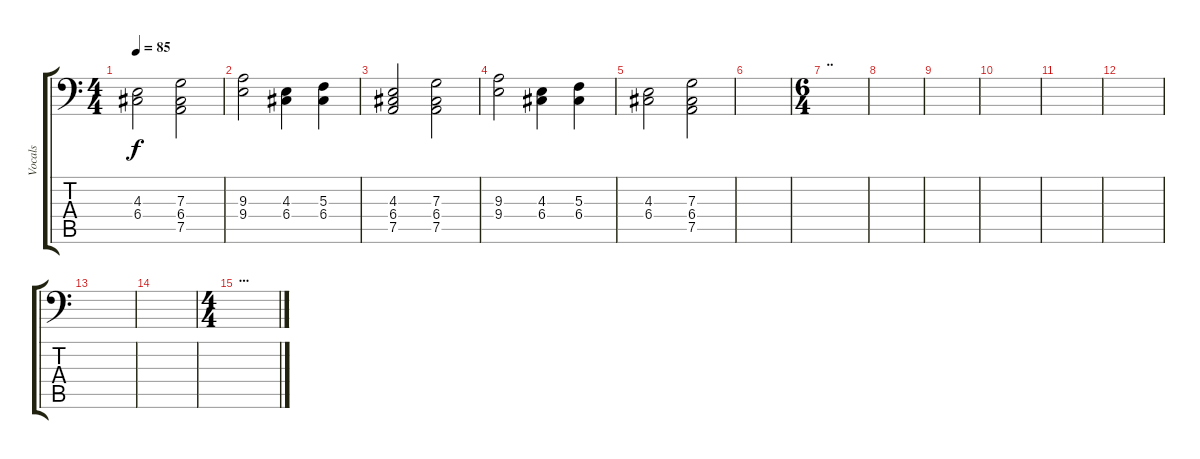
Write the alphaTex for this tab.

\track ("Vocals" "Vocals") {instrument ocarina}
\staff {score tabs}
\tuning (A3 E3 C3 G2 D2 A1) {hide}
\ts (4 4)
\tempo 85
\clef f4
\ks c
(4.3 6.4).2{dy f} (7.3 6.4 7.5).2 |
(9.3 9.4).2 (4.3 6.4).4 (5.3 6.4).4 |
(4.3 6.4 7.5).2 (7.3 6.4 7.5).2 |
(9.3 9.4).2 (4.3 6.4).4 (5.3 6.4).4 |
(4.3 6.4).2 (7.3 6.4 7.5).2 |
|
\ts (6 4)
\section ("" "..")
|
|
|
|
|
|
|
|
\ts (4 4)
\section ("" "...")
